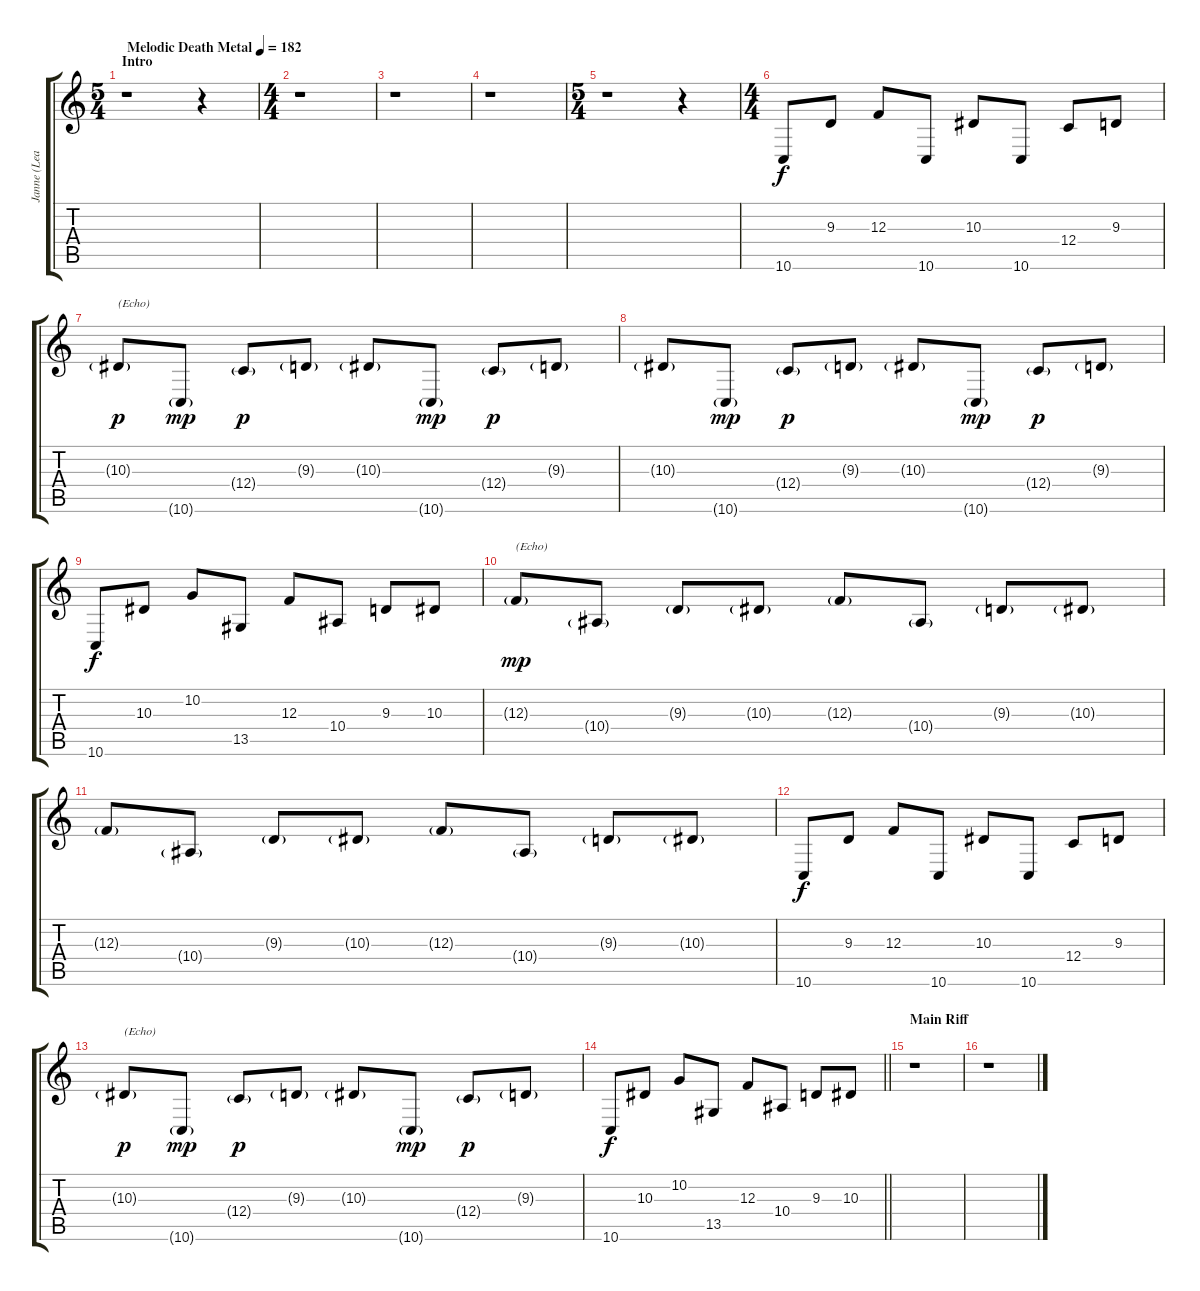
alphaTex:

\track ("Janne (Lead II)" "Janne (Lea") {instrument synthstrings2}
\staff {score tabs}
\tuning (D4 A3 F3 C3 G2 D2) {hide}
\ts (5 4)
\section ("" "Intro")
\tempo (182 "Melodic Death Metal")
\clef g2
\ks c
r.1{dy f instrument synthstrings2} r.4 |
\ts (4 4)
r.1 |
r.1 |
r.1 |
\ts (5 4)
r.1 r.4 |
\ts (4 4)
10.6.8{volume 16 balance 8 instrument synthstrings2} 9.3.8 12.3.8 10.6.8 10.3.8 10.6.8 12.4.8 9.3.8 |
10.3{g}.8{txt "(Echo)" dy p} 10.6{g}.8{dy mp} 12.4{g}.8{dy p} 9.3{g}.8 10.3{g}.8{volume 11} 10.6{g}.8{dy mp} 12.4{g}.8{dy p} 9.3{g}.8 |
10.3{g}.8{volume 9} 10.6{g}.8{dy mp} 12.4{g}.8{dy p} 9.3{g}.8 10.3{g}.8{volume 7} 10.6{g}.8{dy mp} 12.4{g}.8{dy p} 9.3{g}.8 |
10.6.8{dy f volume 14} 10.3.8 10.2.8 13.5.8 12.3.8 10.4.8 9.3.8 10.3.8 |
12.3{g}.8{txt "(Echo)" dy mp} 10.4{g}.8 9.3{g}.8 10.3{g}.8 12.3{g}.8{volume 10} 10.4{g}.8 9.3{g}.8 10.3{g}.8 |
12.3{g}.8{volume 8} 10.4{g}.8 9.3{g}.8 10.3{g}.8 12.3{g}.8{volume 6} 10.4{g}.8 9.3{g}.8 10.3{g}.8 |
10.6.8{dy f volume 14} 9.3.8 12.3.8 10.6.8 10.3.8 10.6.8 12.4.8 9.3.8 |
10.3{g}.8{txt "(Echo)" dy p} 10.6{g}.8{dy mp} 12.4{g}.8{dy p} 9.3{g}.8 10.3{g}.8{volume 11} 10.6{g}.8{dy mp} 12.4{g}.8{dy p} 9.3{g}.8 |
\barLineRight lightlight
10.6.8{dy f volume 14} 10.3.8 10.2.8 13.5.8 12.3.8 10.4.8 9.3.8 10.3.8 |
\section ("" "Main Riff")
r.1 |
r.1
